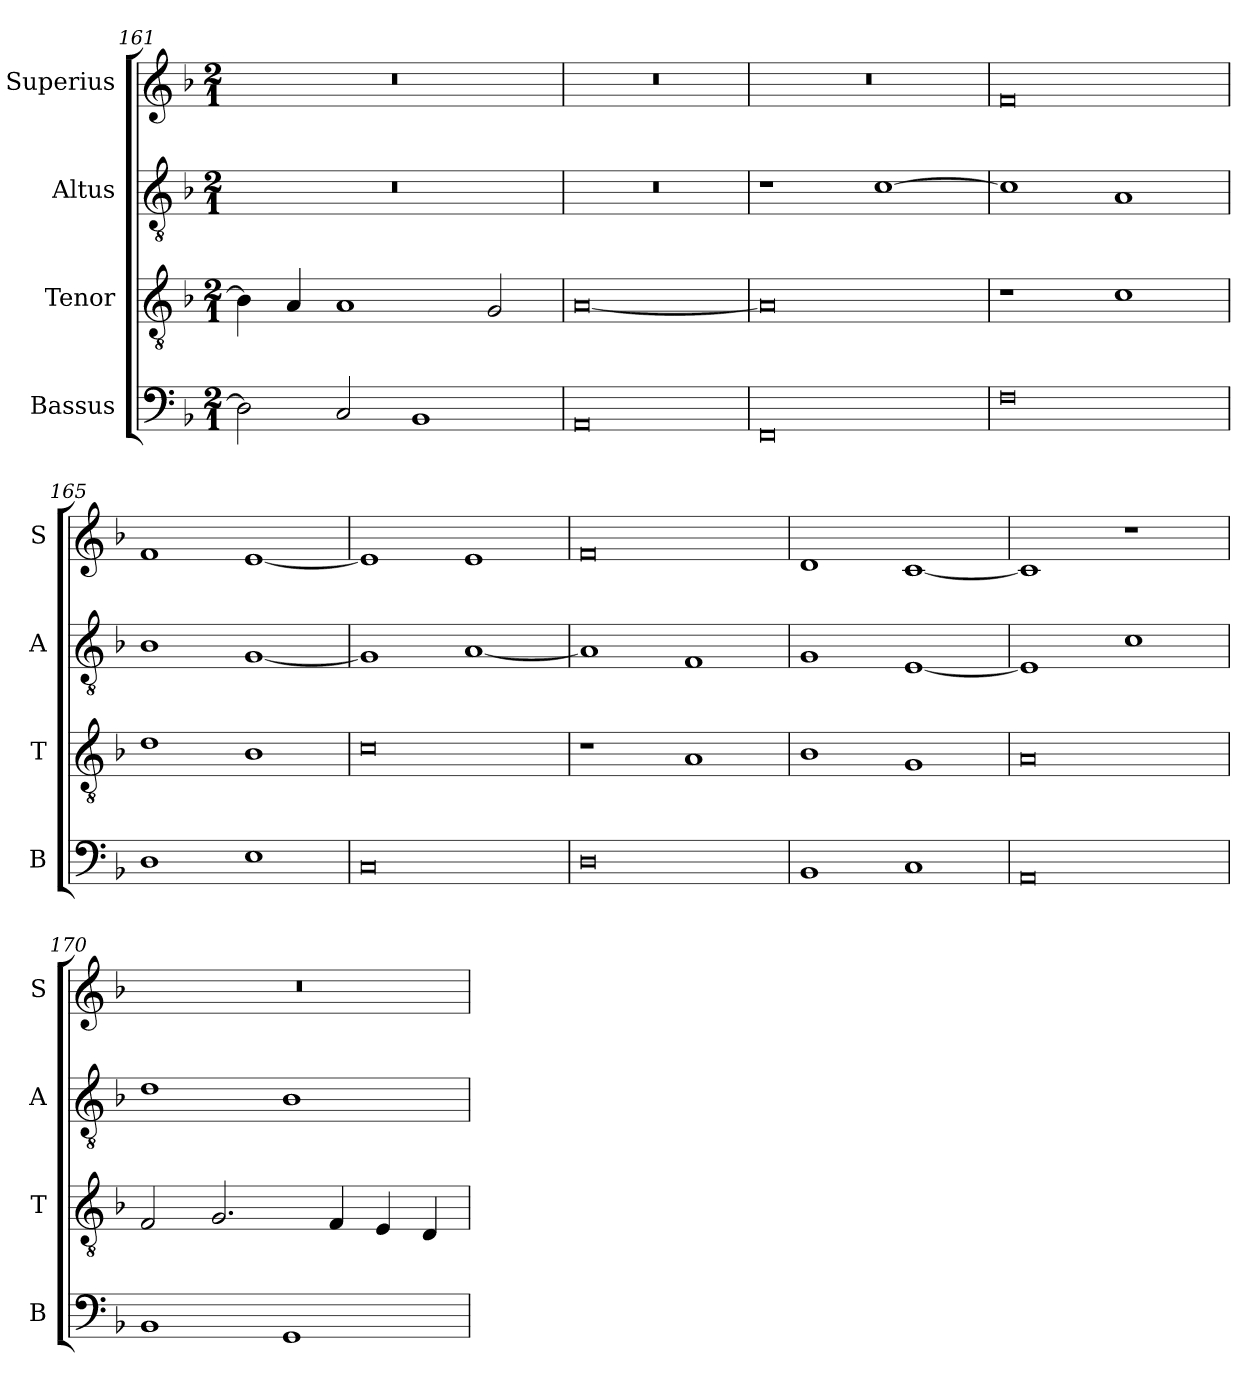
**kern	**kern	**kern	**kern
*part4	*part3	*part2	*part1
*staff4	*staff3	*staff2	*staff1
*I"Bassus	*I"Tenor	*I"Altus	*I"Superius
*I'B	*I'T	*I'A	*I'S
*clefF4	*clefGv2	*clefGv2	*clefG2
*k[b-]	*k[b-]	*k[b-]	*k[b-]
*M2/1	*M2/1	*M2/1	*M2/1
=161	=161	=161	=161
2D\]	4B-\]	0r	0r
.	4A/	.	.
2C/	1A	.	.
1BB-	.	.	.
.	2G/	.	.
=162	=162	=162	=162
0AA	[0A	0r	0r
=163	=163	=163	=163
0FF	0A]	1r	0r
.	.	[1c	.
=164	=164	=164	=164
0F	1r	1c]	0f
.	1c	1A	.
=165	=165	=165	=165
1D	1d	1B-	1f
1E	1B-	[1G	[1e
=166	=166	=166	=166
0C	0c	1G]	1e]
.	.	[1A	1e
=167	=167	=167	=167
0D	1r	1A]	0f
.	1A	1F	.
=168	=168	=168	=168
1BB-	1B-	1G	1d
1C	1G	[1E	[1c
=169	=169	=169	=169
0AA	0A	1E]	1c]
.	.	1c	1r
=170	=170	=170	=170
1BB-	2F/	1d	0r
.	2.G/	.	.
1GG	.	1B-	.
.	4F/	.	.
.	4E/	.	.
.	4D/	.	.
=	=	=	=
*-	*-	*-	*-
